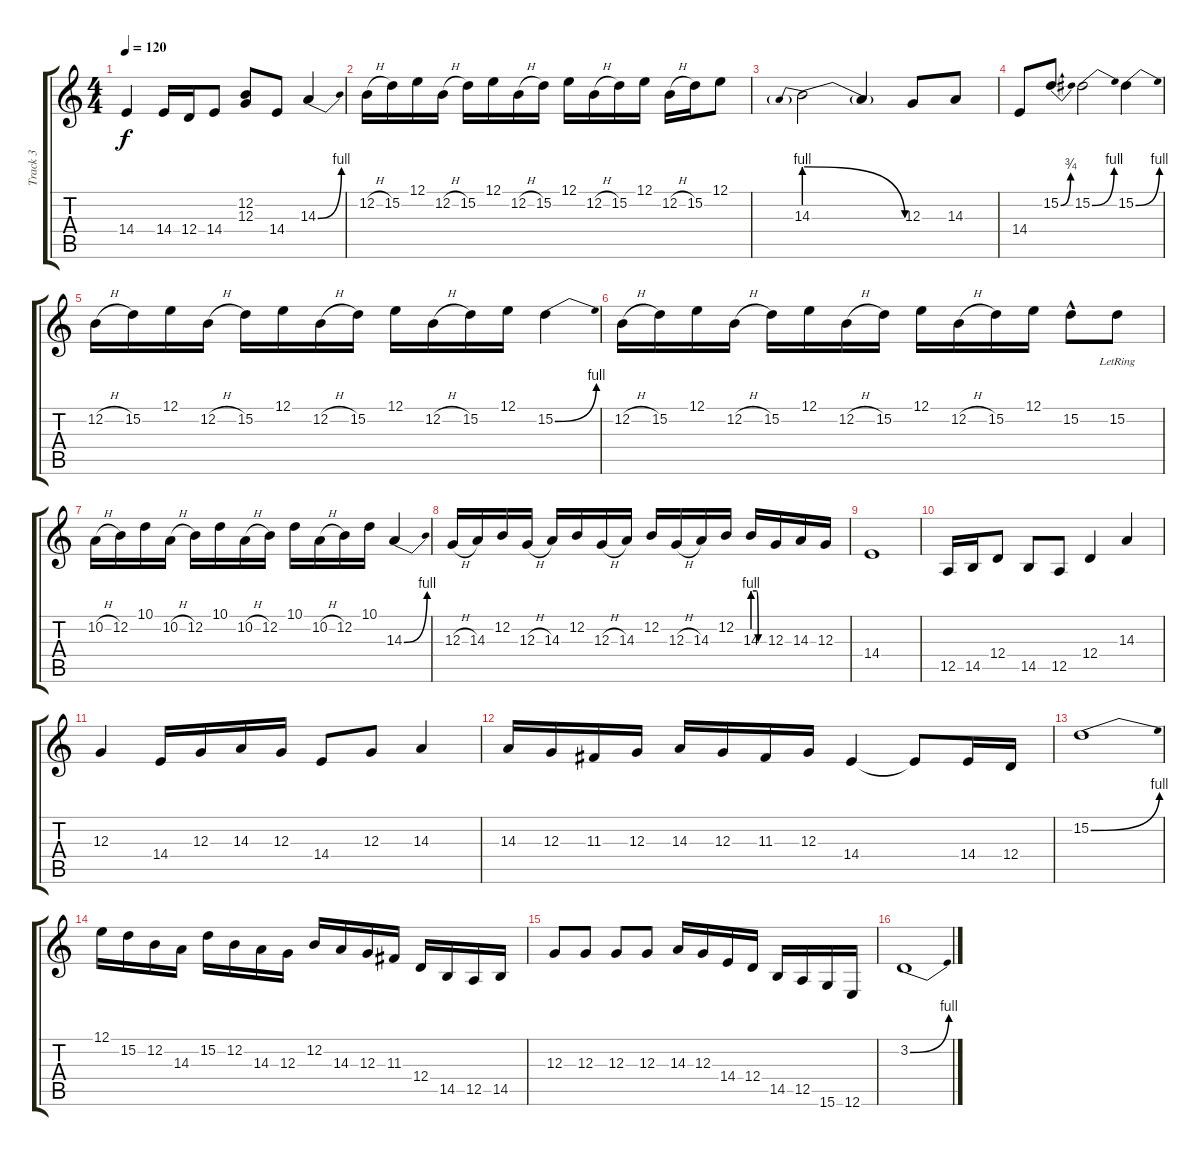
\track ("Track 3" "Track 3") {instrument viola}
\staff {score tabs}
\tuning (E4 B3 G3 D3 A2 E2) {hide}
\ts (4 4)
\tempo 120
\clef g2
\ks c
14.4.4{dy f} 14.4.16 12.4.16 14.4.8 (12.2 12.3).8 14.4.8 14.3{be (bend 0 0 60 4)}.4 |
12.2{h}.16 15.2.16 12.1.16 12.2{h}.16 15.2.16 12.1.16 12.2{h}.16 15.2.16 12.1.16 12.2{h}.16 15.2.16 12.1.16 12.2{h}.16 15.2.16 12.1.8 |
14.3{be (prebendrelease 0 4 60 0)}.2 14.3{t}.4 12.3.8 14.3.8 |
14.4.8 15.2{be (bend 0 0 60 3)}.8 15.2{be (bend 0 0 60 4)}.2 15.2{be (bend 0 0 60 4)}.4 |
12.2{h}.16 15.2.16 12.1.16 12.2{h}.16 15.2.16 12.1.16 12.2{h}.16 15.2.16 12.1.16 12.2{h}.16 15.2.16 12.1.16 15.2{be (bend 0 0 60 4)}.4 |
12.2{h}.16 15.2.16 12.1.16 12.2{h}.16 15.2.16 12.1.16 12.2{h}.16 15.2.16 12.1.16 12.2{h}.16 15.2.16 12.1.16 15.2{hac}.8 15.2{lr}.8 |
10.2{h}.16 12.2.16 10.1.16 10.2{h}.16 12.2.16 10.1.16 10.2{h}.16 12.2.16 10.1.16 10.2{h}.16 12.2.16 10.1.16 14.3{be (bend 0 0 60 4)}.4 |
12.3{h}.16 14.3.16 12.2.16 12.3{h}.16 14.3.16 12.2.16 12.3{h}.16 14.3.16 12.2.16 12.3{h}.16 14.3.16 12.2.16 14.3{be (custom 0 4 20 4 29 0 40 0 60 0)}.16 12.3.16 14.3.16 12.3.16 |
14.4.1 |
12.5.16 14.5.16 12.4.8 14.5.8 12.5.8 12.4.4 14.3.4 |
12.3.4 14.4.16 12.3.16 14.3.16 12.3.16 14.4.8 12.3.8 14.3.4 |
14.3.16 12.3.16 11.3.16 12.3.16 14.3.16 12.3.16 11.3.16 12.3.16 14.4.4 14.4{t}.8 14.4.16 12.4.16 |
15.2{be (bend 0 0 60 4)}.1 |
12.1.16 15.2.16 12.2.16 14.3.16 15.2.16 12.2.16 14.3.16 12.3.16 12.2.16 14.3.16 12.3.16 11.3.16 12.4.16 14.5.16 12.5.16 14.5.16 |
12.3.8 12.3.8 12.3.8 12.3.8 14.3.16 12.3.16 14.4.16 12.4.16 14.5.16 12.5.16 15.6.16 12.6.16 |
3.2{be (bend 0 0 60 4)}.1
